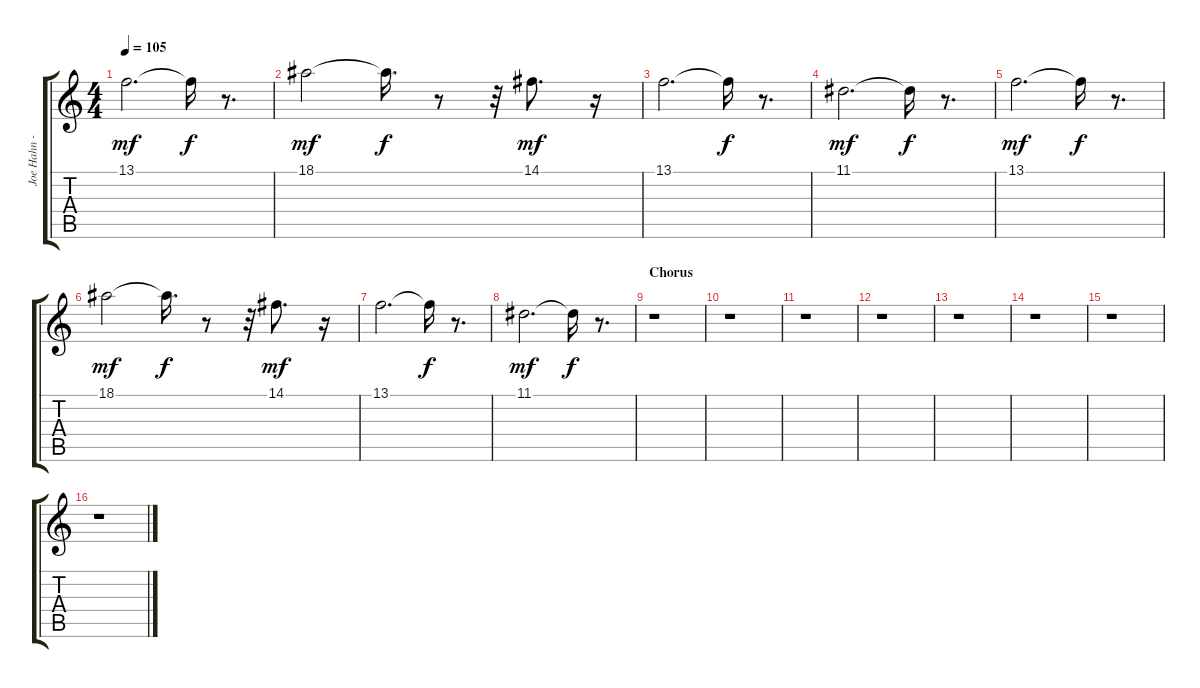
\track ("Joe Hahn - Sample [Piano 2]" "Joe Hahn -") {instrument acousticgrandpiano}
\staff {score tabs}
\tuning (E4 B3 G3 D3 A2 E2) {hide}
\ts (4 4)
\tempo 105
\clef g2
\ks c
13.1.2{d dy mf} 13.1{t}.16{dy f} r.8{d} |
18.1.2{dy mf} 18.1{t}.16{d dy f} r.8 r.32 14.1.8{d dy mf} r.16 |
13.1.2{d} 13.1{t}.16{dy f} r.8{d} |
11.1.2{d dy mf} 11.1{t}.16{dy f} r.8{d} |
13.1.2{d dy mf} 13.1{t}.16{dy f} r.8{d} |
18.1.2{dy mf} 18.1{t}.16{d dy f} r.8 r.32 14.1.8{d dy mf} r.16 |
13.1.2{d} 13.1{t}.16{dy f} r.8{d} |
11.1.2{d dy mf} 11.1{t}.16{dy f} r.8{d} |
\section ("" "Chorus")
r.1 |
r.1 |
r.1 |
r.1 |
r.1 |
r.1 |
r.1 |
r.1
